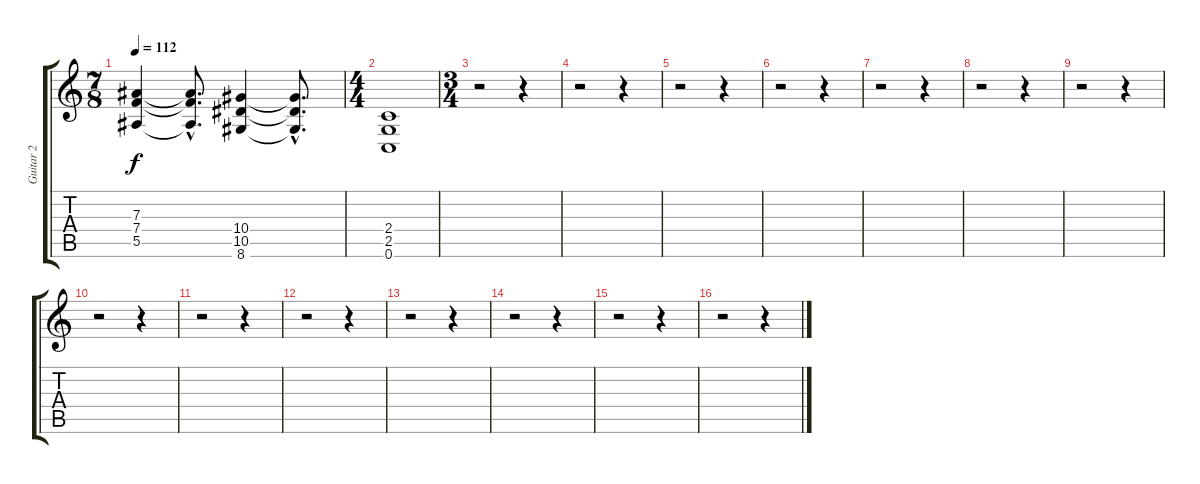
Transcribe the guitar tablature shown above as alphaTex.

\track ("Guitar 2" "Guitar 2") {instrument distortionguitar}
\staff {score tabs}
\tuning (C4 G3 Eb3 Bb2 F2 C2) {hide}
\ts (7 8)
\tempo 112
\clef g2
\ks c
(7.3 7.4 5.5).4{dy f} (7.3{hac t} 7.4{hac t} 5.5{hac t}).8{d} (10.4 10.5 8.6).4 (10.4{hac t} 10.5{hac t} 8.6{hac t}).8{d} |
\ts (4 4)
(2.4 2.5 0.6).1 |
\ts (3 4)
r.2 r.4 |
r.2 r.4 |
r.2 r.4 |
r.2 r.4 |
r.2 r.4 |
r.2 r.4 |
r.2 r.4 |
r.2 r.4 |
r.2 r.4 |
r.2 r.4 |
r.2 r.4 |
r.2 r.4 |
r.2 r.4 |
r.2 r.4
